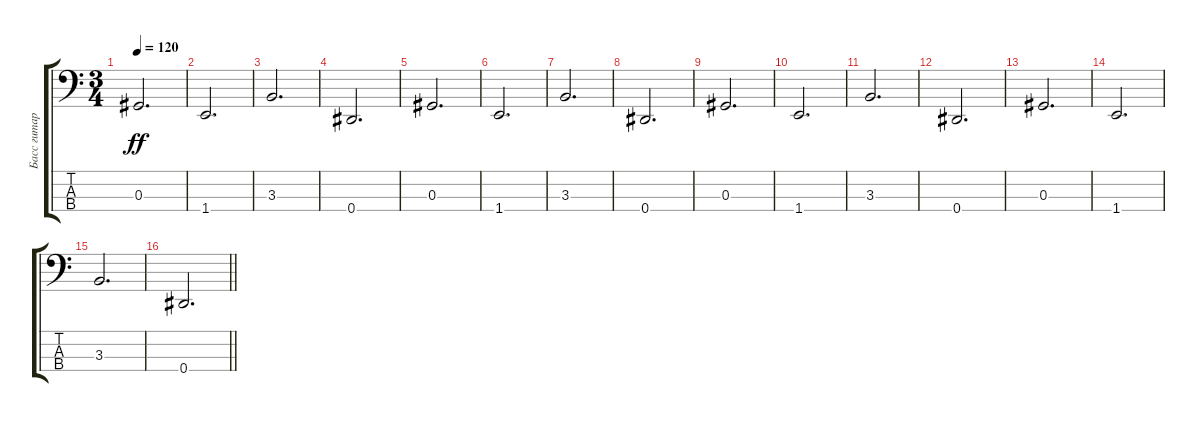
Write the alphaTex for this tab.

\track ("Басс гитара" "Басс гитар") {instrument electricbasspick}
\staff {score tabs}
\tuning (Gb2 Db2 Ab1 Eb1) {hide}
\ts (3 4)
\tempo 120
\clef f4
\ks c
0.3.2{d dy ff} |
1.4.2{d} |
3.3.2{d} |
0.4.2{d} |
0.3.2{d} |
1.4.2{d} |
3.3.2{d} |
0.4.2{d} |
0.3.2{d} |
1.4.2{d} |
3.3.2{d} |
0.4.2{d} |
0.3.2{d} |
1.4.2{d} |
3.3.2{d} |
\barLineRight lightlight
0.4.2{d}
